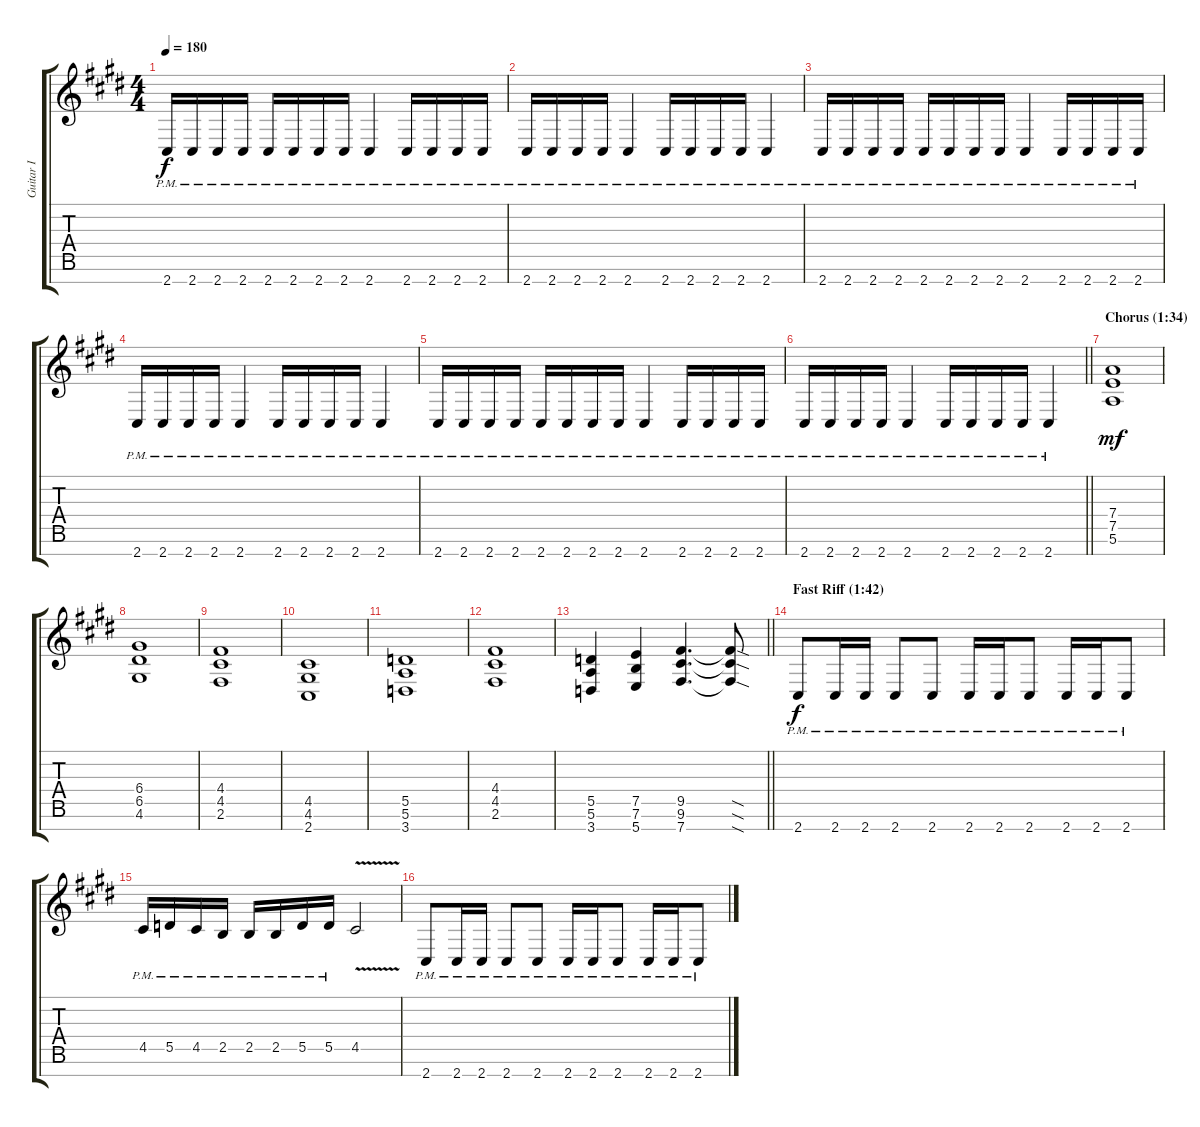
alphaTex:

\track ("Guitar I" "Guitar I") {instrument distortionguitar}
\staff {score tabs}
\tuning (E4 B3 G3 D3 A2 E2 B1) {hide}
\ts (4 4)
\tempo 180
\clef g2
\ks c#minor
2.7{pm}.16{dy f} 2.7{pm}.16 2.7{pm}.16 2.7{pm}.16 2.7{pm}.16 2.7{pm}.16 2.7{pm}.16 2.7{pm}.16 2.7{pm}.4 2.7{pm}.16 2.7{pm}.16 2.7{pm}.16 2.7{pm}.16 |
2.7{pm}.16 2.7{pm}.16 2.7{pm}.16 2.7{pm}.16 2.7{pm}.4 2.7{pm}.16 2.7{pm}.16 2.7{pm}.16 2.7{pm}.16 2.7{pm}.4 |
2.7{pm}.16 2.7{pm}.16 2.7{pm}.16 2.7{pm}.16 2.7{pm}.16 2.7{pm}.16 2.7{pm}.16 2.7{pm}.16 2.7{pm}.4 2.7{pm}.16 2.7{pm}.16 2.7{pm}.16 2.7{pm}.16 |
2.7{pm}.16 2.7{pm}.16 2.7{pm}.16 2.7{pm}.16 2.7{pm}.4 2.7{pm}.16 2.7{pm}.16 2.7{pm}.16 2.7{pm}.16 2.7{pm}.4 |
2.7{pm}.16 2.7{pm}.16 2.7{pm}.16 2.7{pm}.16 2.7{pm}.16 2.7{pm}.16 2.7{pm}.16 2.7{pm}.16 2.7{pm}.4 2.7{pm}.16 2.7{pm}.16 2.7{pm}.16 2.7{pm}.16 |
\barLineRight lightlight
2.7{pm}.16 2.7{pm}.16 2.7{pm}.16 2.7{pm}.16 2.7{pm}.4 2.7{pm}.16 2.7{pm}.16 2.7{pm}.16 2.7{pm}.16 2.7{pm}.4 |
\section ("" "Chorus (1:34)")
(7.4 7.5 5.6).1{dy mf} |
(6.4 6.5 4.6).1 |
(4.4 4.5 2.6).1 |
(4.5 4.6 2.7).1 |
(5.5 5.6 3.7).1 |
(4.4 4.5 2.6).1 |
\barLineRight lightlight
(5.5 5.6 3.7).4 (7.5 7.6 5.7).4 (9.5 9.6 7.7).4{d} (9.5{sod t} 9.6{sod t} 7.7{sod t}).8 |
\section ("" "Fast Riff (1:42)")
2.7{pm}.8{dy f} 2.7{pm}.16 2.7{pm}.16 2.7{pm}.8 2.7{pm}.8 2.7{pm}.16 2.7{pm}.16 2.7{pm}.8 2.7{pm}.16 2.7{pm}.16 2.7{pm}.8 |
4.5{pm}.16 5.5{pm}.16 4.5{pm}.16 2.5{pm}.16 2.5{pm}.16 2.5{pm}.16 5.5{pm}.16 5.5{pm}.16 4.5{v}.2 |
2.7{pm}.8 2.7{pm}.16 2.7{pm}.16 2.7{pm}.8 2.7{pm}.8 2.7{pm}.16 2.7{pm}.16 2.7{pm}.8 2.7{pm}.16 2.7{pm}.16 2.7{pm}.8
